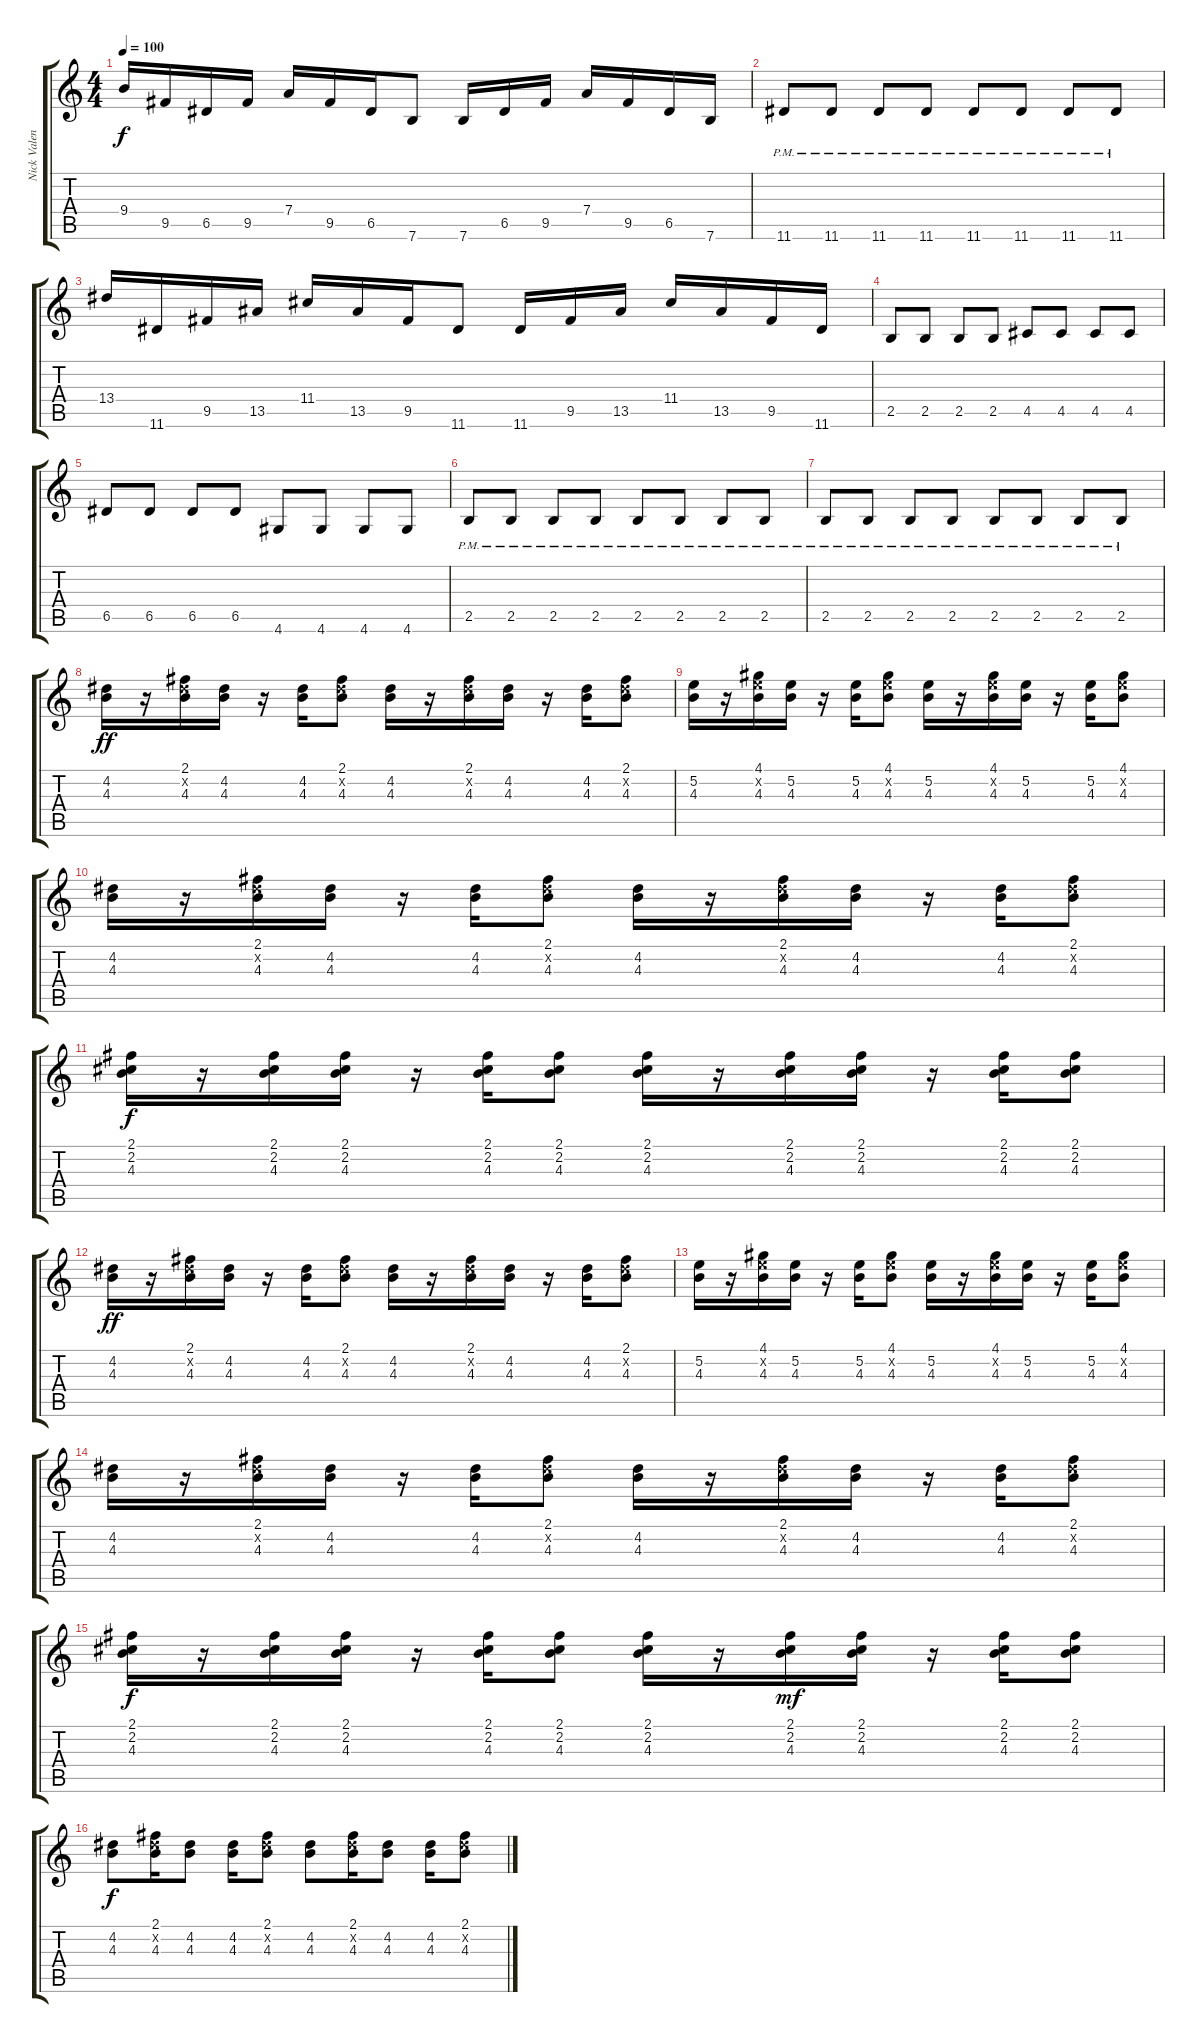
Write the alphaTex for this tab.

\track ("Nick Valensi (Lead Guitar)" "Nick Valen") {instrument overdrivenguitar}
\staff {score tabs}
\tuning (E4 B3 G3 D3 A2 E2) {hide}
\ts (4 4)
\tempo 100
\clef g2
\ks c
9.4.16{dy f} 9.5.16 6.5.16 9.5.16 7.4.16 9.5.16 6.5.16 7.6.8 7.6.16 6.5.16 9.5.16 7.4.16 9.5.16 6.5.16 7.6.16 |
11.6{pm}.8 11.6{pm}.8 11.6{pm}.8 11.6{pm}.8 11.6{pm}.8 11.6{pm}.8 11.6{pm}.8 11.6{pm}.8 |
13.4.16 11.6.16 9.5.16 13.5.16 11.4.16 13.5.16 9.5.16 11.6.8 11.6.16 9.5.16 13.5.16 11.4.16 13.5.16 9.5.16 11.6.16 |
2.5.8 2.5.8 2.5.8 2.5.8 4.5.8 4.5.8 4.5.8 4.5.8 |
6.5.8 6.5.8 6.5.8 6.5.8 4.6.8 4.6.8 4.6.8 4.6.8 |
2.5{pm}.8 2.5{pm}.8 2.5{pm}.8 2.5{pm}.8 2.5{pm}.8 2.5{pm}.8 2.5{pm}.8 2.5{pm}.8 |
2.5{pm}.8 2.5{pm}.8 2.5{pm}.8 2.5{pm}.8 2.5{pm}.8 2.5{pm}.8 2.5{pm}.8 2.5{pm}.8 |
(4.2 4.3).16{dy ff} r.16 (2.1 4.2{x} 4.3).16 (4.2 4.3).16 r.16 (4.2 4.3).16 (2.1 4.2{x} 4.3).8 (4.2 4.3).16 r.16 (2.1 4.2{x} 4.3).16 (4.2 4.3).16 r.16 (4.2 4.3).16 (2.1 4.2{x} 4.3).8 |
(5.2 4.3).16 r.16 (4.1 5.2{x} 4.3).16 (5.2 4.3).16 r.16 (5.2 4.3).16 (4.1 5.2{x} 4.3).8 (5.2 4.3).16 r.16 (4.1 5.2{x} 4.3).16 (5.2 4.3).16 r.16 (5.2 4.3).16 (4.1 5.2{x} 4.3).8 |
(4.2 4.3).16 r.16 (2.1 4.2{x} 4.3).16 (4.2 4.3).16 r.16 (4.2 4.3).16 (2.1 4.2{x} 4.3).8 (4.2 4.3).16 r.16 (2.1 4.2{x} 4.3).16 (4.2 4.3).16 r.16 (4.2 4.3).16 (2.1 4.2{x} 4.3).8 |
(2.1 2.2 4.3).16{dy f} r.16 (2.1 2.2 4.3).16 (2.1 2.2 4.3).16 r.16 (2.1 2.2 4.3).16 (2.1 2.2 4.3).8 (2.1 2.2 4.3).16 r.16 (2.1 2.2 4.3).16 (2.1 2.2 4.3).16 r.16 (2.1 2.2 4.3).16 (2.1 2.2 4.3).8 |
(4.2 4.3).16{dy ff} r.16 (2.1 4.2{x} 4.3).16 (4.2 4.3).16 r.16 (4.2 4.3).16 (2.1 4.2{x} 4.3).8 (4.2 4.3).16 r.16 (2.1 4.2{x} 4.3).16 (4.2 4.3).16 r.16 (4.2 4.3).16 (2.1 4.2{x} 4.3).8 |
(5.2 4.3).16 r.16 (4.1 5.2{x} 4.3).16 (5.2 4.3).16 r.16 (5.2 4.3).16 (4.1 5.2{x} 4.3).8 (5.2 4.3).16 r.16 (4.1 5.2{x} 4.3).16 (5.2 4.3).16 r.16 (5.2 4.3).16 (4.1 5.2{x} 4.3).8 |
(4.2 4.3).16 r.16 (2.1 4.2{x} 4.3).16 (4.2 4.3).16 r.16 (4.2 4.3).16 (2.1 4.2{x} 4.3).8 (4.2 4.3).16 r.16 (2.1 4.2{x} 4.3).16 (4.2 4.3).16 r.16 (4.2 4.3).16 (2.1 4.2{x} 4.3).8 |
(2.1 2.2 4.3).16{dy f} r.16 (2.1 2.2 4.3).16 (2.1 2.2 4.3).16 r.16 (2.1 2.2 4.3).16 (2.1 2.2 4.3).8 (2.1 2.2 4.3).16 r.16 (2.1 2.2 4.3).16{dy mf} (2.1 2.2 4.3).16 r.16 (2.1 2.2 4.3).16 (2.1 2.2 4.3).8 |
(4.2 4.3).8{dy f} (2.1 4.2{x} 4.3).16 (4.2 4.3).8 (4.2 4.3).16 (2.1 4.2{x} 4.3).8 (4.2 4.3).8 (2.1 4.2{x} 4.3).16 (4.2 4.3).8 (4.2 4.3).16 (2.1 4.2{x} 4.3).8
